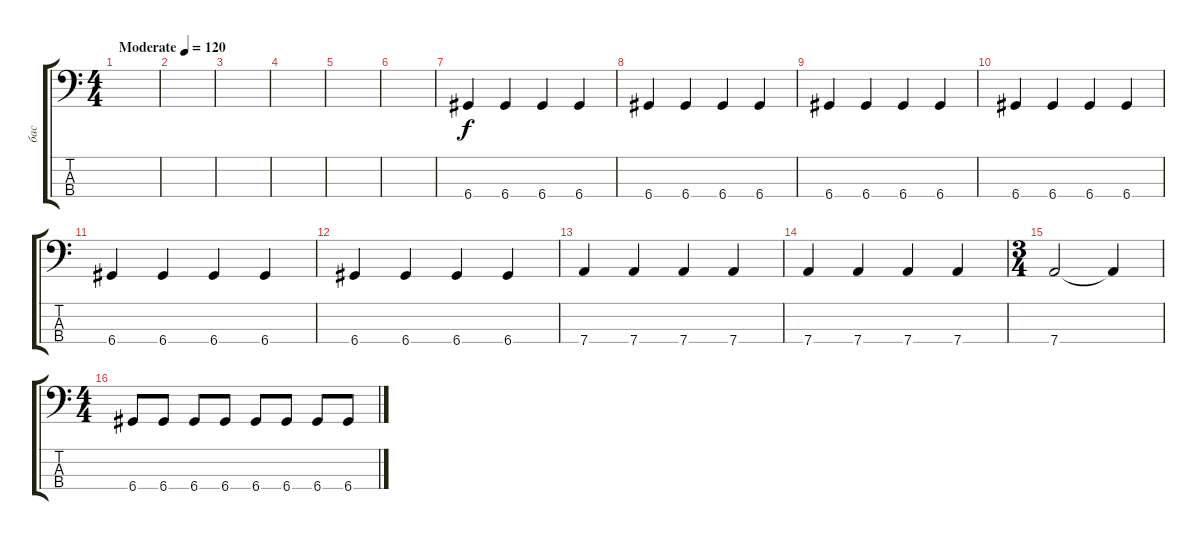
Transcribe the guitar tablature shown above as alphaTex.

\track ("бас" "бас") {instrument electricbassfinger}
\staff {score tabs}
\tuning (G2 D2 A1 D1) {hide}
\ts (4 4)
\tempo (120 "Moderate")
\tempo 80
\tempo (120 "Moderate")
\clef f4
\ks c
|
|
|
|
|
|
6.4.4 6.4.4 6.4.4 6.4.4 |
6.4.4 6.4.4 6.4.4 6.4.4 |
6.4.4 6.4.4 6.4.4 6.4.4 |
6.4.4 6.4.4 6.4.4 6.4.4 |
6.4.4 6.4.4 6.4.4 6.4.4 |
6.4.4 6.4.4 6.4.4 6.4.4 |
7.4.4 7.4.4 7.4.4 7.4.4 |
7.4.4 7.4.4 7.4.4 7.4.4 |
\ts (3 4)
7.4.2 7.4{t}.4 |
\ts (4 4)
6.4.8 6.4.8 6.4.8 6.4.8 6.4.8 6.4.8 6.4.8 6.4.8
